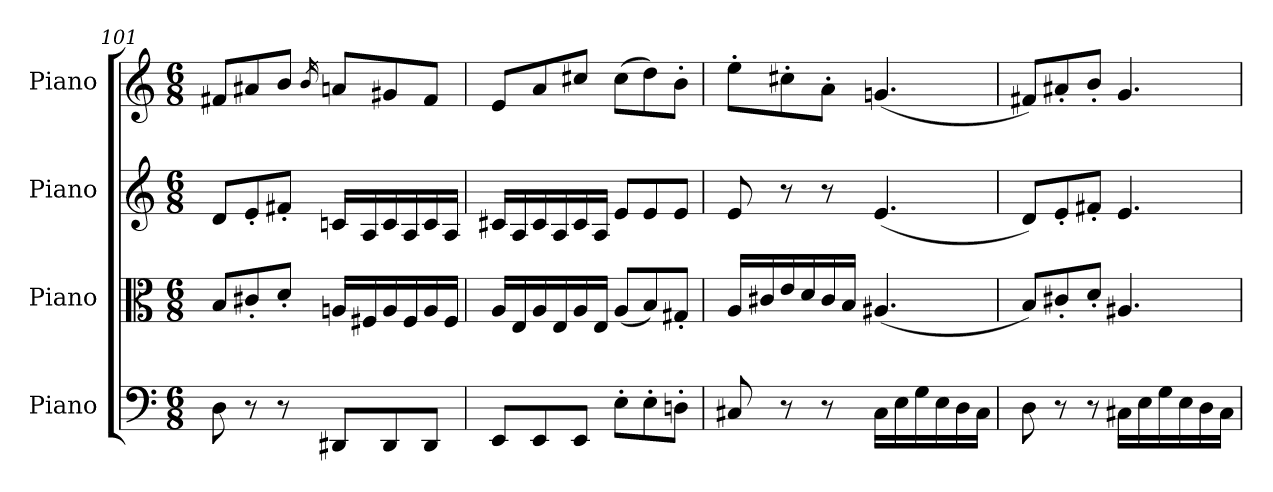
**kern	**kern	**kern	**kern
*part4	*part3	*part2	*part1
*staff4	*staff3	*staff2	*staff1
*I"Piano	*I"Piano	*I"Piano	*I"Piano
*I'Pno	*I'Pno	*I'Pno	*I'Pno
*clefF4	*clefC3	*clefG2	*clefG2
*k[]	*k[]	*k[]	*k[]
*M6/8	*M6/8	*M6/8	*M6/8
=101	=101	=101	=101
8D\	8B/L	8d/L	8f#X/L
8r	8c#X'/	8e'/	8a#X/
8r	8d'/J	8f#X'/J	8b/J
.	.	.	16qb/
8DD#X/L	16An/LL	16cn/LL	8an/L
.	16F#X/	16A/	.
8DD#/	16A/	16c/	8g#X/
.	16F#/	16A/	.
8DD#/J	16A/	16c/	8f#/J
.	16F#/JJ	16A/JJ	.
=102	=102	=102	=102
8EE/L	16A/LL	16c#X/LL	8e/L
.	16E/	16A/	.
8EE/	16A/	16c#/	8a/
.	16E/	16A/	.
8EE/J	16A/	16c#/	8cc#X/J
.	16E/JJ	16A/JJ	.
8E'\L	(8A/L	8e/L	(8cc#\L
8E'\	8B/)	8e/	8dd\)
8Dn'\J	8G#X'/J	8e/J	8b'\J
!!LO:LB:g=z
=103	=103	=103	=103
8C#X/	16A/LL	8e/	8ee'\L
.	16c#X/	.	.
8r	16e/	8r	8cc#X'\
.	16d/	.	.
8r	16c#/	8r	8a'\J
.	16B/JJ	.	.
16C#\LL	(4.A#X/	(4.e/	(4.gn/
16E\	.	.	.
16G\	.	.	.
16E\	.	.	.
16D\	.	.	.
16C#\JJ	.	.	.
=104	=104	=104	=104
8D\	8B/L)	8d/L)	8f#X/L)
8r	8c#X'/	8e'/	8a#X'/
8r	8d'/J	8f#X'/J	8b'/J
16C#X\LL	4.A#X/	4.e/	4.g/
16E\	.	.	.
16G\	.	.	.
16E\	.	.	.
16D\	.	.	.
16C#\JJ	.	.	.
=	=	=	=
*-	*-	*-	*-
